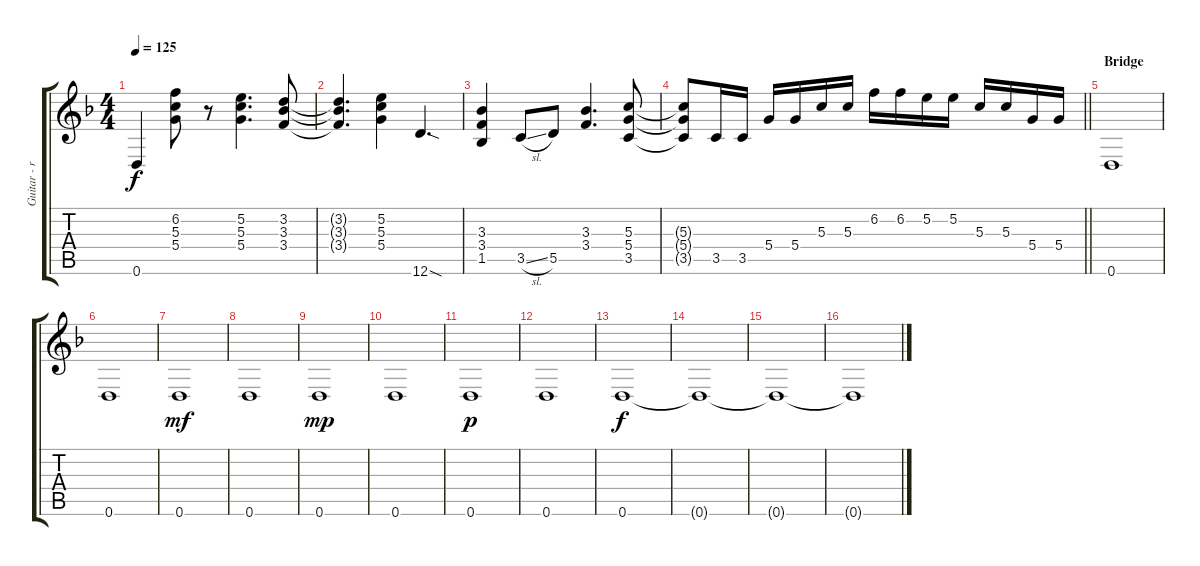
\track ("Guitar - rhythm" "Guitar - r") {instrument distortionguitar}
\staff {score tabs}
\tuning (E4 B3 G3 D3 A2 D2) {hide}
\ts (4 4)
\tempo 125
\clef g2
\ks f
0.6.4{dy f} (6.2 5.3 5.4).8 r.8 (5.2 5.3 5.4).4{d} (3.2 3.3 3.4).8 |
(3.2{t} 3.3{t} 3.4{t}).4{d} (5.2 5.3 5.4).4 12.6{sod}.4{d} |
(3.3 3.4 1.5).4 3.5{sl}.8 5.5.8 (3.3 3.4).4{d} (5.3 5.4 3.5).8 |
\barLineRight lightlight
(5.3{t} 5.4{t} 3.5{t}).8 3.5.16 3.5.16 5.4.16 5.4.16 5.3.16 5.3.16 6.2.16 6.2.16 5.2.16 5.2.16 5.3.16 5.3.16 5.4.16 5.4.16 |
\section ("" "Bridge")
0.6.1 |
0.6.1 |
0.6.1{dy mf} |
0.6.1 |
0.6.1{dy mp} |
0.6.1 |
0.6.1{dy p} |
0.6.1 |
0.6.1{dy f} |
0.6{t}.1 |
0.6{t}.1 |
0.6{t}.1
